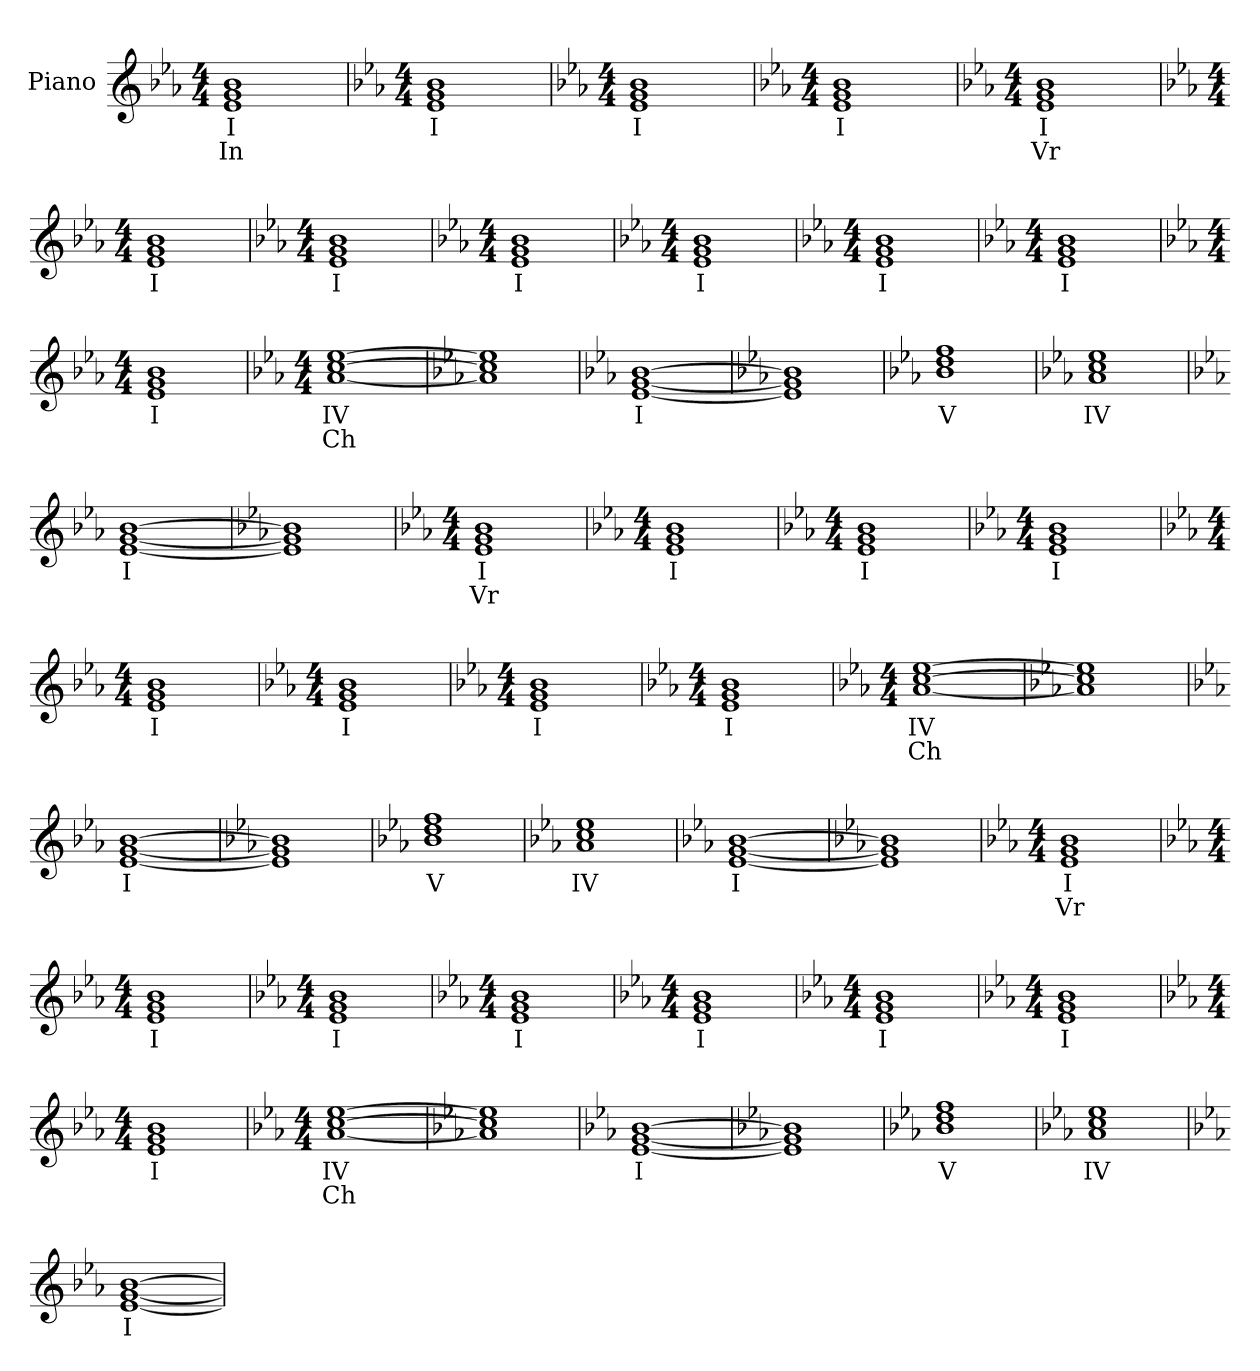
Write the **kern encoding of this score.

**kern	**text	**text
*part1	*part1	*part1
*staff1	*staff1	*staff1
*I"Piano	*	*
*I'Pno	*	*
*k[b-e-a-]	*	*
*E-:	*	*
*M4/4	*	*
=	=	=
1e- 1g 1b-	I	In
=	=	=
*k[b-e-a-]	*	*
*E-:	*	*
*M4/4	*	*
1e- 1g 1b-	I	.
=	=	=
*k[b-e-a-]	*	*
*E-:	*	*
*M4/4	*	*
1e- 1g 1b-	I	.
=	=	=
*k[b-e-a-]	*	*
*E-:	*	*
*M4/4	*	*
1e- 1g 1b-	I	.
=	=	=
*k[b-e-a-]	*	*
*E-:	*	*
*M4/4	*	*
1e- 1g 1b-	I	Vr
=	=	=
*k[b-e-a-]	*	*
*E-:	*	*
*M4/4	*	*
1e- 1g 1b-	I	.
=	=	=
*k[b-e-a-]	*	*
*E-:	*	*
*M4/4	*	*
1e- 1g 1b-	I	.
=	=	=
*k[b-e-a-]	*	*
*E-:	*	*
*M4/4	*	*
1e- 1g 1b-	I	.
=	=	=
*k[b-e-a-]	*	*
*E-:	*	*
*M4/4	*	*
1e- 1g 1b-	I	.
=	=	=
*k[b-e-a-]	*	*
*E-:	*	*
*M4/4	*	*
1e- 1g 1b-	I	.
=	=	=
*k[b-e-a-]	*	*
*E-:	*	*
*M4/4	*	*
1e- 1g 1b-	I	.
=	=	=
*k[b-e-a-]	*	*
*E-:	*	*
*M4/4	*	*
1e- 1g 1b-	I	.
=	=	=
*k[b-e-a-]	*	*
*E-:	*	*
*M4/4	*	*
[1a- [1cc [1ee-	IV	Ch
=	=	=
*k[b-e-a-]	*	*
*E-:	*	*
1a-] 1cc] 1ee-]	.	.
=	=	=
*k[b-e-a-]	*	*
*E-:	*	*
[1e- [1g [1b-	I	.
=	=	=
*k[b-e-a-]	*	*
*E-:	*	*
1e-] 1g] 1b-]	.	.
=	=	=
*k[b-e-a-]	*	*
*E-:	*	*
1b- 1dd 1ff	V	.
=	=	=
*k[b-e-a-]	*	*
*E-:	*	*
1a- 1cc 1ee-	IV	.
=	=	=
*k[b-e-a-]	*	*
*E-:	*	*
[1e- [1g [1b-	I	.
=	=	=
*k[b-e-a-]	*	*
*E-:	*	*
1e-] 1g] 1b-]	.	.
=	=	=
*k[b-e-a-]	*	*
*E-:	*	*
*M4/4	*	*
1e- 1g 1b-	I	Vr
=	=	=
*k[b-e-a-]	*	*
*E-:	*	*
*M4/4	*	*
1e- 1g 1b-	I	.
=	=	=
*k[b-e-a-]	*	*
*E-:	*	*
*M4/4	*	*
1e- 1g 1b-	I	.
=	=	=
*k[b-e-a-]	*	*
*E-:	*	*
*M4/4	*	*
1e- 1g 1b-	I	.
=	=	=
*k[b-e-a-]	*	*
*E-:	*	*
*M4/4	*	*
1e- 1g 1b-	I	.
=	=	=
*k[b-e-a-]	*	*
*E-:	*	*
*M4/4	*	*
1e- 1g 1b-	I	.
=	=	=
*k[b-e-a-]	*	*
*E-:	*	*
*M4/4	*	*
1e- 1g 1b-	I	.
=	=	=
*k[b-e-a-]	*	*
*E-:	*	*
*M4/4	*	*
1e- 1g 1b-	I	.
=	=	=
*k[b-e-a-]	*	*
*E-:	*	*
*M4/4	*	*
[1a- [1cc [1ee-	IV	Ch
=	=	=
*k[b-e-a-]	*	*
*E-:	*	*
1a-] 1cc] 1ee-]	.	.
=	=	=
*k[b-e-a-]	*	*
*E-:	*	*
[1e- [1g [1b-	I	.
=	=	=
*k[b-e-a-]	*	*
*E-:	*	*
1e-] 1g] 1b-]	.	.
=	=	=
*k[b-e-a-]	*	*
*E-:	*	*
1b- 1dd 1ff	V	.
=	=	=
*k[b-e-a-]	*	*
*E-:	*	*
1a- 1cc 1ee-	IV	.
=	=	=
*k[b-e-a-]	*	*
*E-:	*	*
[1e- [1g [1b-	I	.
=	=	=
*k[b-e-a-]	*	*
*E-:	*	*
1e-] 1g] 1b-]	.	.
=	=	=
*k[b-e-a-]	*	*
*E-:	*	*
*M4/4	*	*
1e- 1g 1b-	I	Vr
=	=	=
*k[b-e-a-]	*	*
*E-:	*	*
*M4/4	*	*
1e- 1g 1b-	I	.
=	=	=
*k[b-e-a-]	*	*
*E-:	*	*
*M4/4	*	*
1e- 1g 1b-	I	.
=	=	=
*k[b-e-a-]	*	*
*E-:	*	*
*M4/4	*	*
1e- 1g 1b-	I	.
=	=	=
*k[b-e-a-]	*	*
*E-:	*	*
*M4/4	*	*
1e- 1g 1b-	I	.
=	=	=
*k[b-e-a-]	*	*
*E-:	*	*
*M4/4	*	*
1e- 1g 1b-	I	.
=	=	=
*k[b-e-a-]	*	*
*E-:	*	*
*M4/4	*	*
1e- 1g 1b-	I	.
=	=	=
*k[b-e-a-]	*	*
*E-:	*	*
*M4/4	*	*
1e- 1g 1b-	I	.
=	=	=
*k[b-e-a-]	*	*
*E-:	*	*
*M4/4	*	*
[1a- [1cc [1ee-	IV	Ch
=	=	=
*k[b-e-a-]	*	*
*E-:	*	*
1a-] 1cc] 1ee-]	.	.
=	=	=
*k[b-e-a-]	*	*
*E-:	*	*
[1e- [1g [1b-	I	.
=	=	=
*k[b-e-a-]	*	*
*E-:	*	*
1e-] 1g] 1b-]	.	.
=	=	=
*k[b-e-a-]	*	*
*E-:	*	*
1b- 1dd 1ff	V	.
=	=	=
*k[b-e-a-]	*	*
*E-:	*	*
1a- 1cc 1ee-	IV	.
=	=	=
*k[b-e-a-]	*	*
*E-:	*	*
[1e- [1g [1b-	I	.
=	=	=
*-	*-	*-
